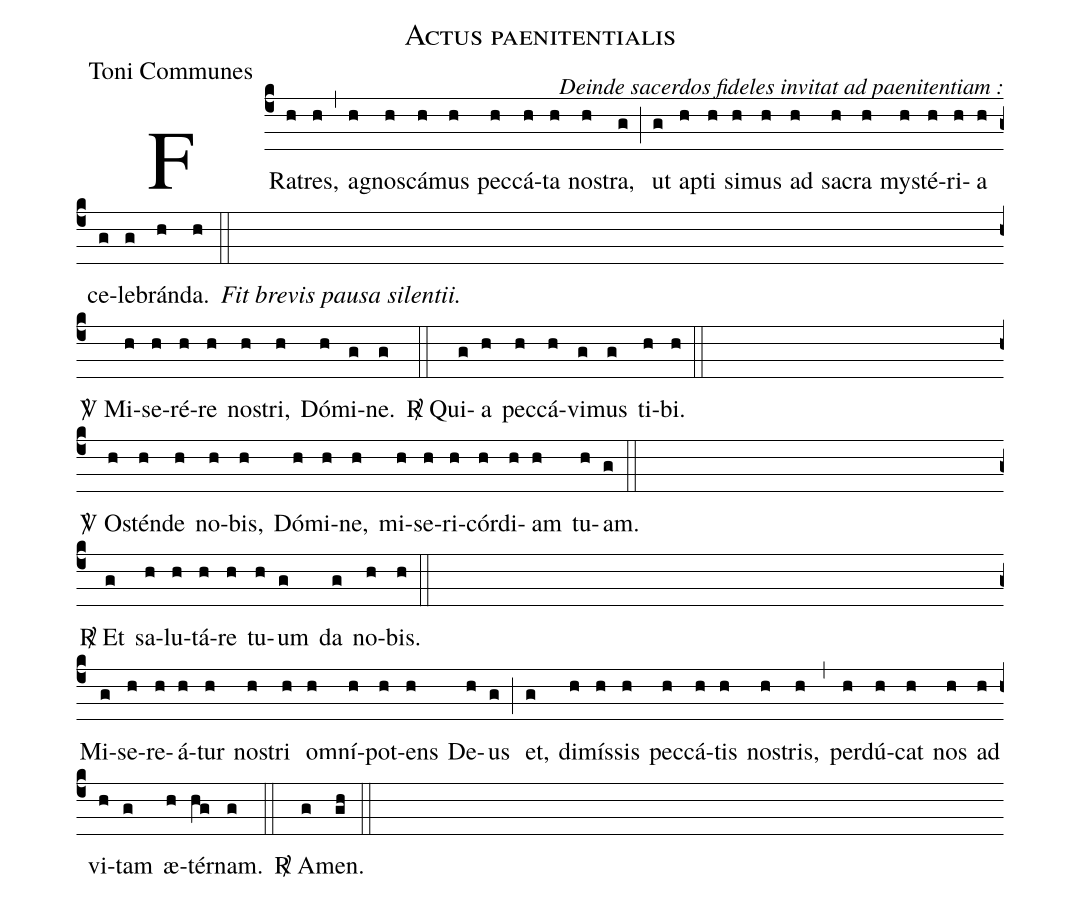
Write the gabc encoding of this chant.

name:Actus paenitentialis;
office-part:Toni Communes;
commentary:Deinde sacerdos fideles invitat ad paenitentiam :;
%%
(c4) FRa(h)tres,(h) (,) a(h)gno(h)scá(h)mus(h) pec(h)cá(h)ta(h) no(h)stra,(g) (;) ut(g) ap(h)ti(h) si(h)mus(h)
ad(h) sa(h)cra(h) my(h)sté(h)ri(h)a(h) ce(g)le(g)brán(h)da. (h) (::) <i>Fit brevis pausa silentii.</i> () (Z)
<sp>V/</sp> Mi(h)se(h)ré(h)re(h) no(h)stri,(h) Dó(h)mi(g)ne.(g) (::) <sp>R/</sp> Qui(g)a(h) pec(h)cá(h)vi(g)mus(g) ti(h)bi.(h) (::Z)
<sp>V/</sp> O(h)stén(h)de(h) no(h)bis,(h) Dó(h)mi(h)ne,(h) mi(h)se(h)ri(h)cór(h)di(h)am(h) tu(h)am.(g) (::Z)
<sp>R/</sp> Et(g) sa(h)lu(h)tá(h)re(h) tu(h)um(g) da(g) no(h)bis.(h) (::Z)
Mi(g)se(h)re(h)á(h)tur(h) no(h)stri(h) o(h)mní(h)pot(h)ens(h) De(h)us(g) (;) et,(g) di(h)mís(h)sis(h) pec(h)cá(h)tis(h) no(h)stris,(h) (,) per(h)dú(h)cat(h) nos(h) ad(h) vi(h)tam(g) æ(h)tér(hg)nam.(g) (::) <sp>R/</sp> A(g)men.(gh) (::)
